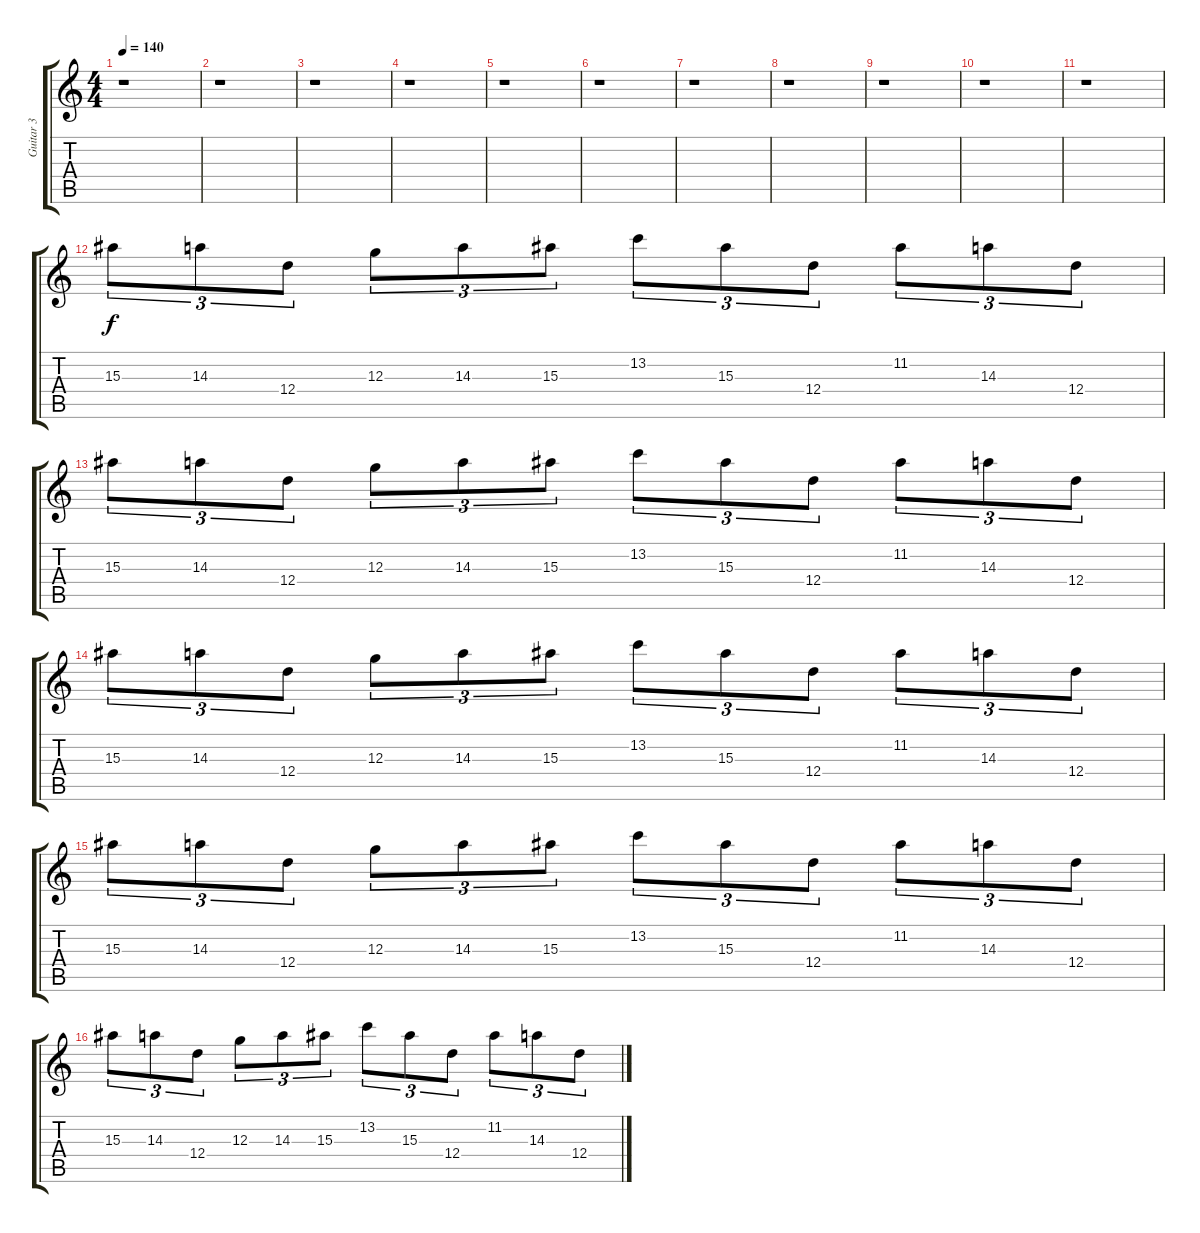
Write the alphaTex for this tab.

\track ("Guitar 3" "Guitar 3") {instrument distortionguitar}
\staff {score tabs}
\tuning (E4 B3 G3 D3 A2 D2) {hide}
\ts (4 4)
\tempo 140
\clef g2
\ks c
r.1{dy f} |
r.1 |
r.1 |
r.1 |
r.1 |
r.1 |
r.1 |
r.1 |
r.1 |
r.1 |
r.1 |
15.3.8{tu (3 2)} 14.3.8{tu (3 2)} 12.4.8{tu (3 2)} 12.3.8{tu (3 2)} 14.3.8{tu (3 2)} 15.3.8{tu (3 2)} 13.2.8{tu (3 2)} 15.3.8{tu (3 2)} 12.4.8{tu (3 2)} 11.2.8{tu (3 2)} 14.3.8{tu (3 2)} 12.4.8{tu (3 2)} |
15.3.8{tu (3 2)} 14.3.8{tu (3 2)} 12.4.8{tu (3 2)} 12.3.8{tu (3 2)} 14.3.8{tu (3 2)} 15.3.8{tu (3 2)} 13.2.8{tu (3 2)} 15.3.8{tu (3 2)} 12.4.8{tu (3 2)} 11.2.8{tu (3 2)} 14.3.8{tu (3 2)} 12.4.8{tu (3 2)} |
15.3.8{tu (3 2)} 14.3.8{tu (3 2)} 12.4.8{tu (3 2)} 12.3.8{tu (3 2)} 14.3.8{tu (3 2)} 15.3.8{tu (3 2)} 13.2.8{tu (3 2)} 15.3.8{tu (3 2)} 12.4.8{tu (3 2)} 11.2.8{tu (3 2)} 14.3.8{tu (3 2)} 12.4.8{tu (3 2)} |
15.3.8{tu (3 2)} 14.3.8{tu (3 2)} 12.4.8{tu (3 2)} 12.3.8{tu (3 2)} 14.3.8{tu (3 2)} 15.3.8{tu (3 2)} 13.2.8{tu (3 2)} 15.3.8{tu (3 2)} 12.4.8{tu (3 2)} 11.2.8{tu (3 2)} 14.3.8{tu (3 2)} 12.4.8{tu (3 2)} |
15.3.8{tu (3 2)} 14.3.8{tu (3 2)} 12.4.8{tu (3 2)} 12.3.8{tu (3 2)} 14.3.8{tu (3 2)} 15.3.8{tu (3 2)} 13.2.8{tu (3 2)} 15.3.8{tu (3 2)} 12.4.8{tu (3 2)} 11.2.8{tu (3 2)} 14.3.8{tu (3 2)} 12.4.8{tu (3 2)}
